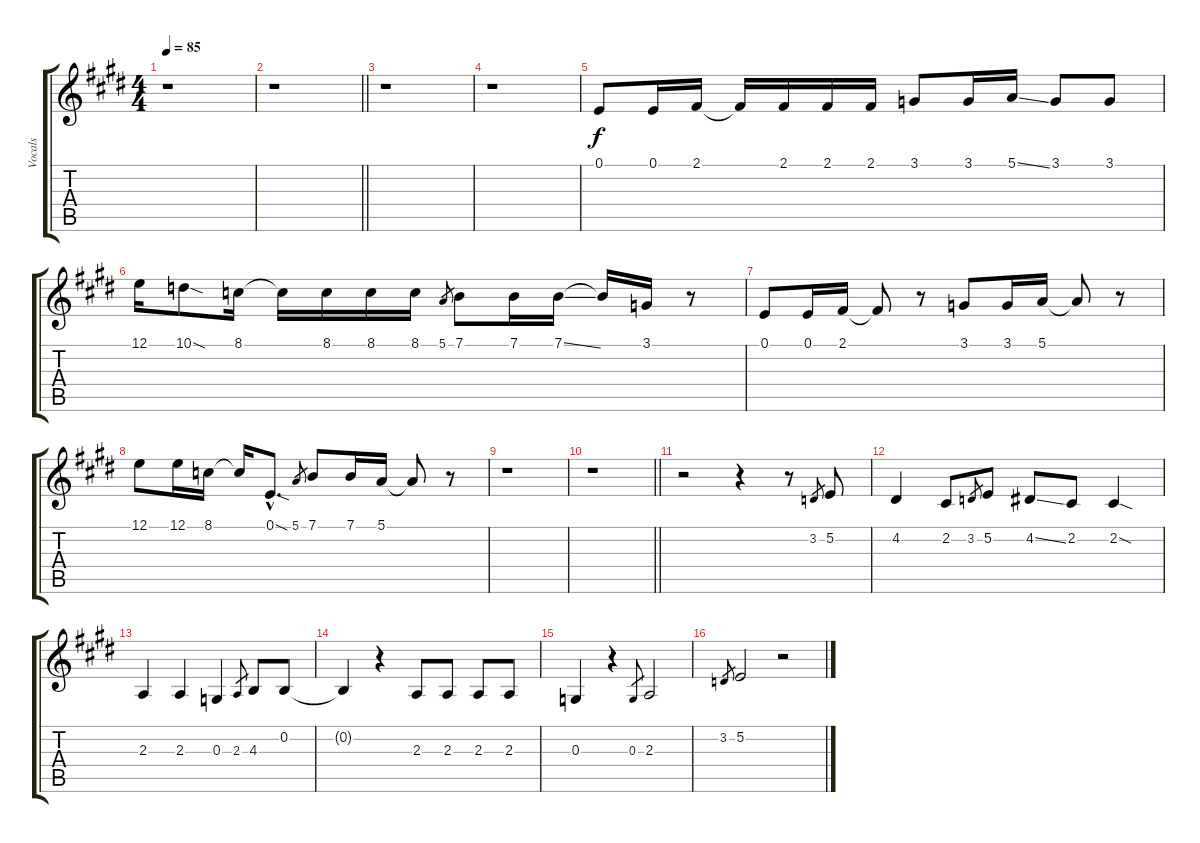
\track ("Vocals" "Vocals") {instrument stringensemble1}
\staff {score tabs}
\tuning (E4 B3 G3 D3 A2 E2) {hide}
\ts (4 4)
\tempo 85
\clef g2
\ks e
r.1{dy f} |
\barLineRight lightlight
r.1 |
r.1 |
r.1 |
0.1.8 0.1.16 2.1.16 2.1{t}.16 2.1.16 2.1.16 2.1.16 3.1.8 3.1.16 5.1{ss}.16 3.1.8 3.1.8 |
12.1.16 10.1{sod}.8 8.1.16 8.1{t}.16 8.1.16 8.1.16 8.1.16 5.1.8{gr} 7.1.8 7.1.16 7.1{ss}.16 7.1{t}.16 3.1.16 r.8 |
0.1.8 0.1.16 2.1.16 2.1{t}.8 r.8 3.1.8 3.1.16 5.1.16 5.1{t}.8 r.8 |
12.1.8 12.1.16 8.1.16 8.1{t}.16 0.1{sod hac}.8{d} 5.1.8{gr} 7.1.8 7.1.16 5.1.16 5.1{t}.8 r.8 |
r.1 |
\barLineRight lightlight
r.1 |
r.2 r.4 r.8 3.2.8{gr} 5.2.8 |
4.2.4 2.2.8 3.2.8{gr} 5.2.8 4.2{ss}.8 2.2.8 2.2{sod}.4 |
2.3.4 2.3.4 0.3.4 2.3.8{gr} 4.3.8 0.2.8 |
0.2{t}.4 r.4 2.3.8 2.3.8 2.3.8 2.3.8 |
0.3.4 r.4 0.3.8{gr} 2.3.2 |
3.2.8{gr} 5.2.2 r.2
